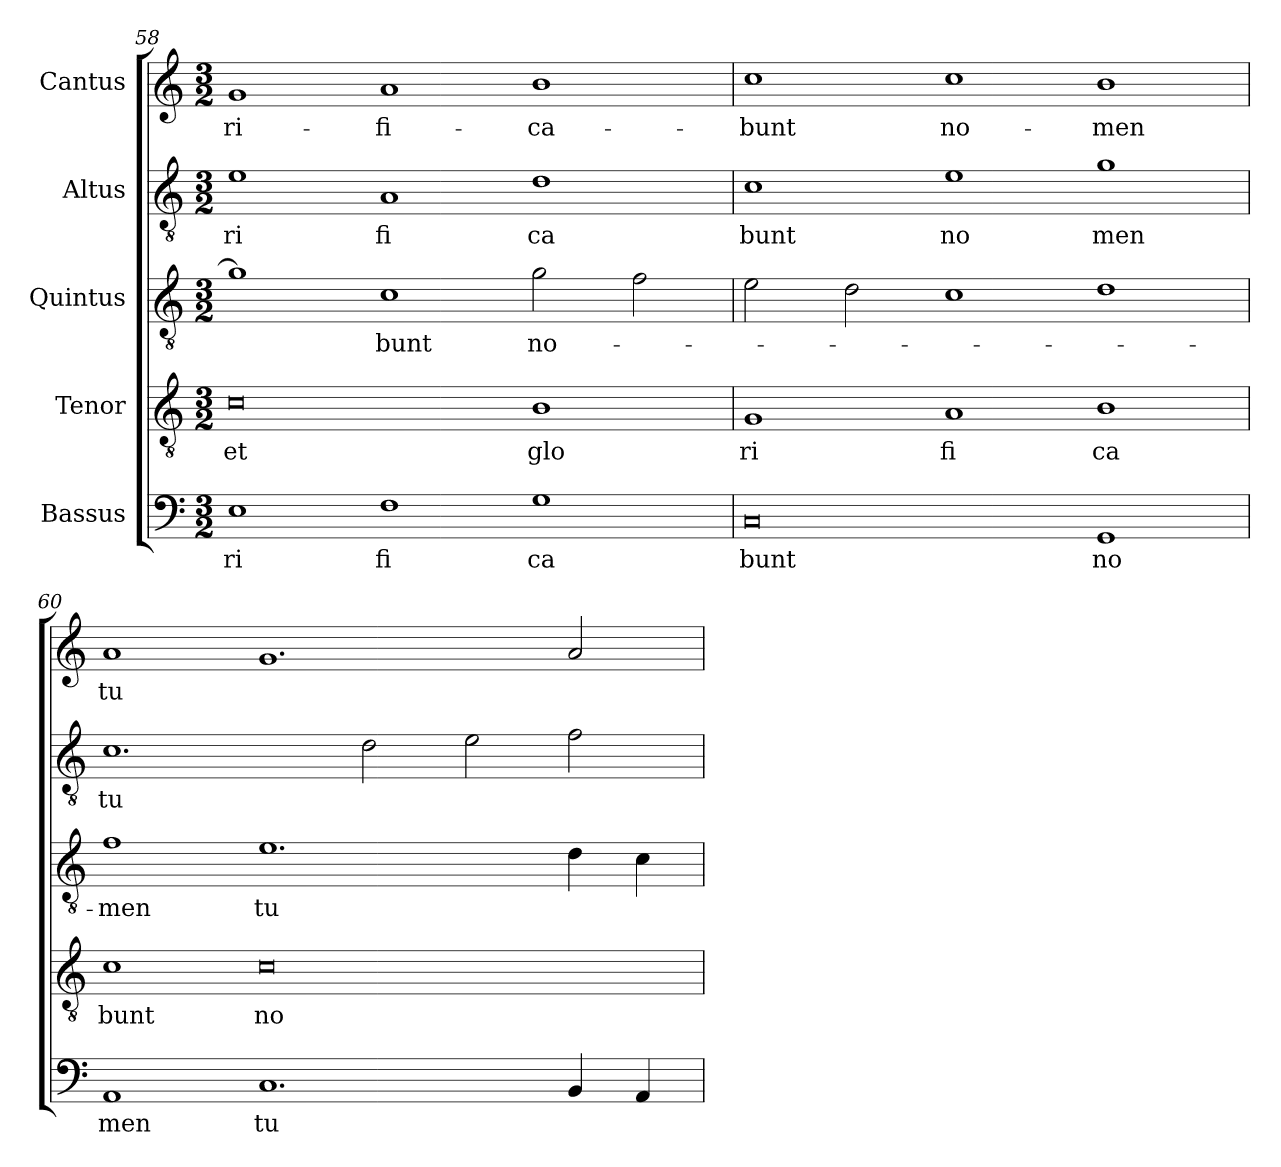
**kern	**text	**kern	**text	**kern	**text	**kern	**text	**kern	**text
*part5	*part5	*part4	*part4	*part3	*part3	*part2	*part2	*part1	*part1
*staff5	*staff5	*staff4	*staff4	*staff3	*staff3	*staff2	*staff2	*staff1	*staff1
*I"Bassus	*	*I"Tenor	*	*I"Quintus	*	*I"Altus	*	*I"Cantus	*
*clefF4	*	*clefGv2	*	*clefGv2	*	*clefGv2	*	*clefG2	*
*M3/2	*	*M3/2	*	*M3/2	*	*M3/2	*	*M3/2	*
=58	=58	=58	=58	=58	=58	=58	=58	=58	=58
!	!LO:LY:b:cj	!	!LO:LY:b:cj	!	!	!	!LO:LY:b:cj	!	!LO:LY:b:cj
1E	ri	0c	et	1g]	.	1e	ri	1g	-ri-
!	!LO:LY:b:cj	!	!	!	!LO:LY:b:cj	!	!LO:LY:b:cj	!	!LO:LY:b:cj
1F	fi	.	.	1c	-bunt	1A	fi	1a	-fi-
!	!LO:LY:b:cj	!	!LO:LY:b:cj	!	!LO:LY:b:cj	!	!LO:LY:b:cj	!	!LO:LY:b:cj
1G	ca	1B	glo	2g\	no-	1d	ca	1b	-ca-
.	.	.	.	2f\	.	.	.	.	.
=59	=59	=59	=59	=59	=59	=59	=59	=59	=59
!	!LO:LY:b:cj	!	!LO:LY:b:cj	!	!	!	!LO:LY:b:cj	!	!LO:LY:b:cj
0C	bunt	1G	ri	2e\	.	1c	bunt	1cc	-bunt
.	.	.	.	2d\	.	.	.	.	.
!	!	!	!LO:LY:b:cj	!	!	!	!LO:LY:b:cj	!	!LO:LY:b:cj
.	.	1A	fi	1c	.	1e	no	1cc	no-
!	!LO:LY:b:cj	!	!LO:LY:b:cj	!	!	!	!LO:LY:b:cj	!	!LO:LY:b:cj
1GG	no	1B	ca	1d	.	1g	men	1b	-men
!!LO:PB:g=z
=60	=60	=60	=60	=60	=60	=60	=60	=60	=60
!	!LO:LY:b:cj	!	!LO:LY:b:cj	!	!LO:LY:b:cj	!	!LO:LY:b:cj	!	!LO:LY:b:cj
1AA	men	1c	bunt	1f	-men	1.c	tu	1a	tu
!	!LO:LY:b:cj	!	!LO:LY:b:cj	!	!LO:LY:b:cj	!	!	!	!
1.C	tu	0c	no	1.e	tu	.	.	1.g	.
.	.	.	.	.	.	2d\	.	.	.
.	.	.	.	.	.	2e\	.	.	.
4BB/	.	.	.	4d\	.	2f\	.	2a/	.
4AA/	.	.	.	4c\	.	.	.	.	.
=	=	=	=	=	=	=	=	=	=
*-	*-	*-	*-	*-	*-	*-	*-	*-	*-
